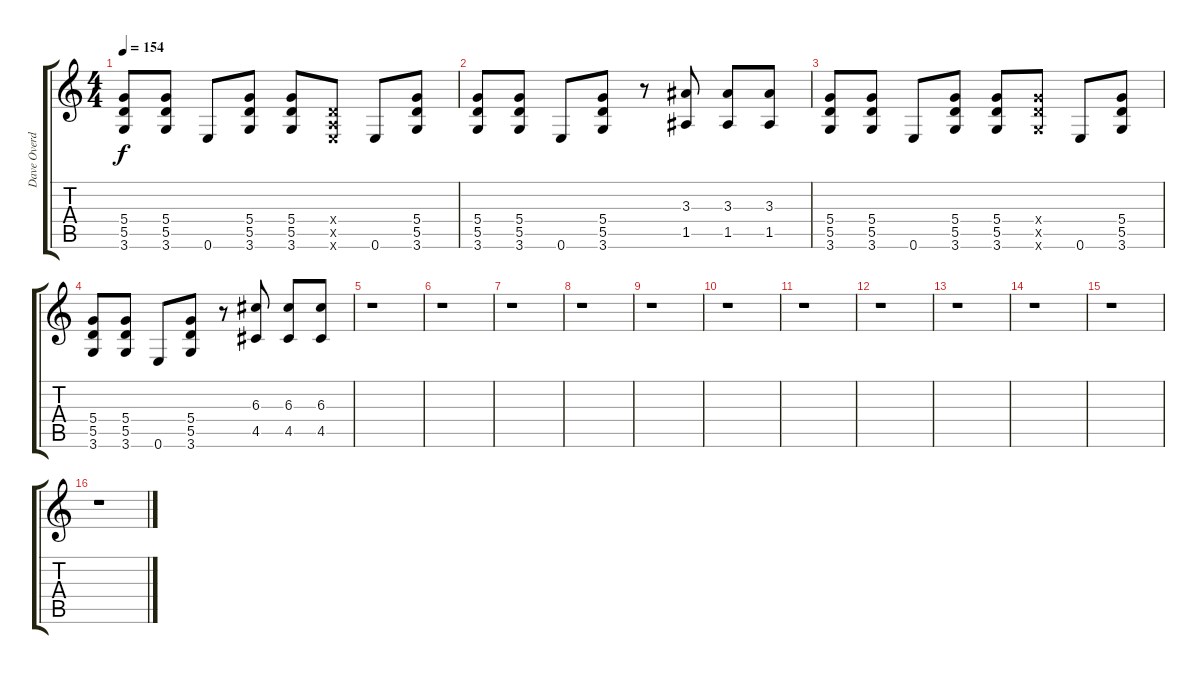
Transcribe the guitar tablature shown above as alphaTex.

\track ("Dave Overdrive" "Dave Overd") {instrument overdrivenguitar}
\staff {score tabs}
\tuning (E4 B3 G3 D3 A2 E2) {hide}
\ts (4 4)
\tempo 154
\clef g2
\ks c
(5.4 5.5 3.6).8{dy f} (5.4 5.5 3.6).8 0.6.8 (5.4 5.5 3.6).8 (5.4 5.5 3.6).8 (0.4{x} 0.5{x} 0.6{x}).8 0.6.8 (5.4 5.5 3.6).8 |
(5.4 5.5 3.6).8 (5.4 5.5 3.6).8 0.6.8 (5.4 5.5 3.6).8 r.8 (3.3 1.5).8 (3.3 1.5).8 (3.3 1.5).8 |
(5.4 5.5 3.6).8 (5.4 5.5 3.6).8 0.6.8 (5.4 5.5 3.6).8 (5.4 5.5 3.6).8 (5.4{x} 5.5{x} 3.6{x}).8 0.6.8 (5.4 5.5 3.6).8 |
(5.4 5.5 3.6).8 (5.4 5.5 3.6).8 0.6.8 (5.4 5.5 3.6).8 r.8 (6.3 4.5).8 (6.3 4.5).8 (6.3 4.5).8 |
r.1 |
r.1 |
r.1 |
r.1 |
r.1 |
r.1 |
r.1 |
r.1 |
r.1 |
r.1 |
r.1 |
r.1
